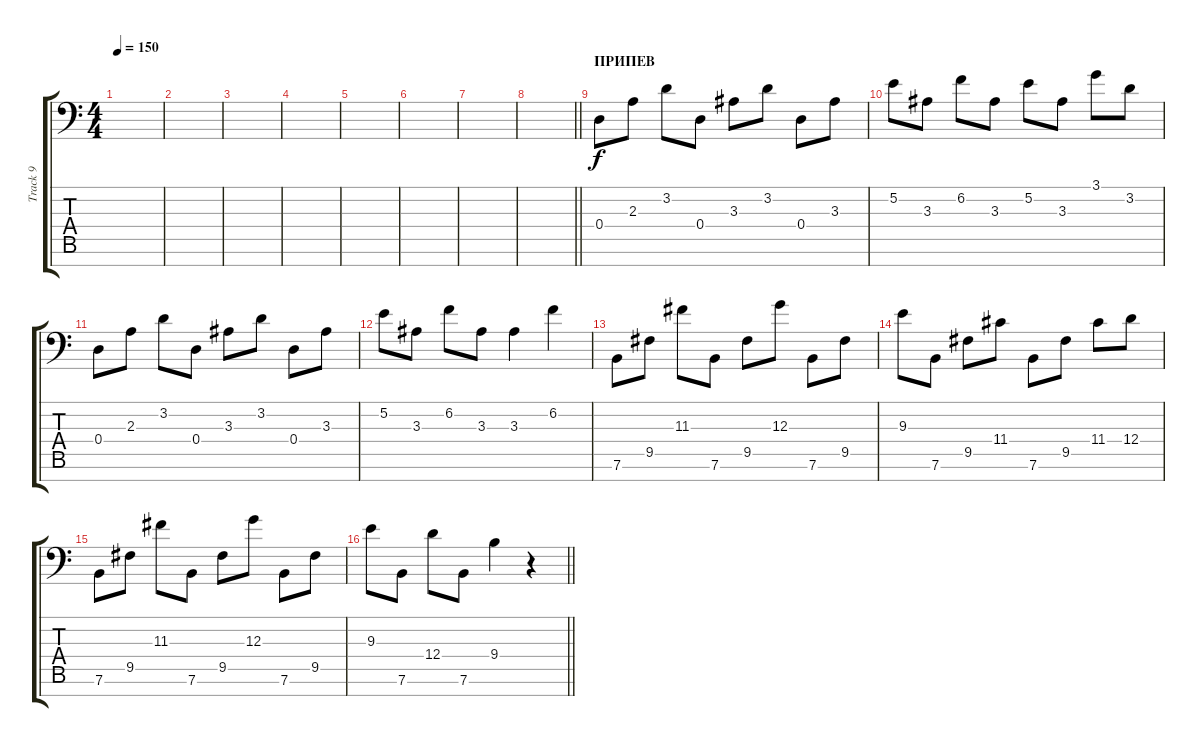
\track ("Track 9" "Track 9") {instrument violin}
\staff {score tabs}
\tuning (E4 B3 G3 D3 A2 E2 C-1) {hide}
\ts (4 4)
\tempo 150
\clef f4
\ks c
|
|
|
|
|
|
|
\barLineRight lightlight
|
\section ("" "ПРИПЕВ")
0.4.8 2.3.8 3.2.8 0.4.8 3.3.8 3.2.8 0.4.8 3.3.8 |
5.2.8 3.3.8 6.2.8 3.3.8 5.2.8 3.3.8 3.1.8 3.2.8 |
0.4.8 2.3.8 3.2.8 0.4.8 3.3.8 3.2.8 0.4.8 3.3.8 |
5.2.8 3.3.8 6.2.8 3.3.8 3.3.4 6.2.4 |
7.6.8 9.5.8 11.3.8 7.6.8 9.5.8 12.3.8 7.6.8 9.5.8 |
9.3.8 7.6.8 9.5.8 11.4.8 7.6.8 9.5.8 11.4.8 12.4.8 |
7.6.8 9.5.8 11.3.8 7.6.8 9.5.8 12.3.8 7.6.8 9.5.8 |
\barLineRight lightlight
9.3.8 7.6.8 12.4.8 7.6.8 9.4.4 r.4
